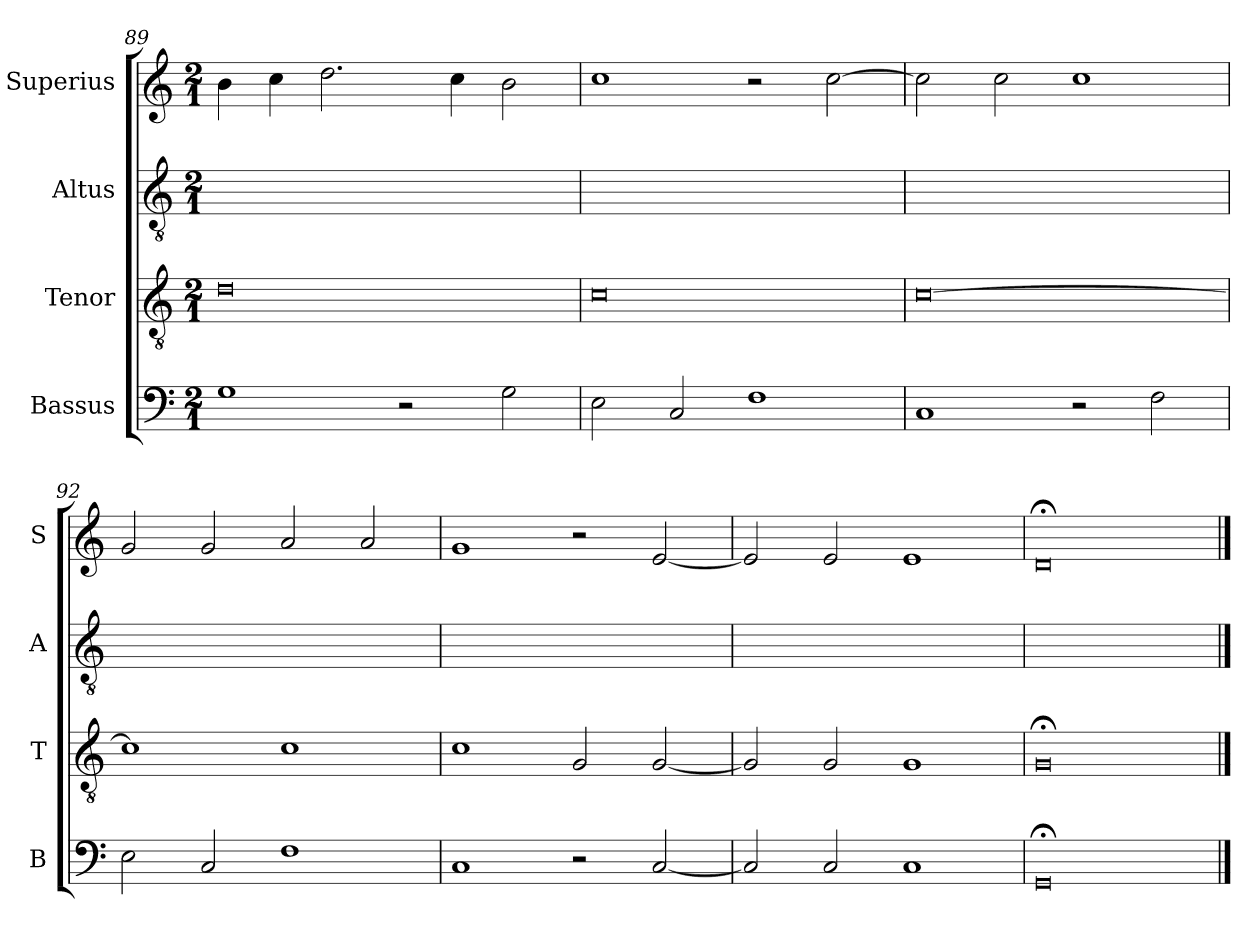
**kern	**kern	**kern	**kern
*part4	*part3	*part2	*part1
*staff4	*staff3	*staff2	*staff1
*I"Bassus	*I"Tenor	*I"Altus	*I"Superius
*I'B	*I'T	*I'A	*I'S
*clefF4	*clefGv2	*clefGv2	*clefG2
*k[]	*k[]	*k[]	*k[]
*M2/1	*M2/1	*M2/1	*M2/1
=89	=89	=89	=89
1G	0d	0ryy	4b\
.	.	.	4cc\
.	.	.	2.dd\
2r	.	.	.
.	.	.	4cc\
2G\	.	.	2b\
=90	=90	=90	=90
2E\	0c	0ryy	1cc
2C/	.	.	.
1F	.	.	2r
.	.	.	[2cc\
=91	=91	=91	=91
1C	[0c	0ryy	2cc\]
.	.	.	2cc\
2r	.	.	1cc
2F\	.	.	.
=92	=92	=92	=92
2E\	1c]	0ryy	2g/
2C/	.	.	2g/
1F	1c	.	2a/
.	.	.	2a/
=93	=93	=93	=93
1C	1c	0ryy	1g
2r	2G/	.	2r
[2C/	[2G/	.	[2e/
=94	=94	=94	=94
2C/]	2G/]	0ryy	2e/]
2C/	2G/	.	2e/
1C	1G	.	1e
=95	=95	=95	=95
0GG;<	0G;<	0ryy	0d;<
==	==	==	==
*-	*-	*-	*-
